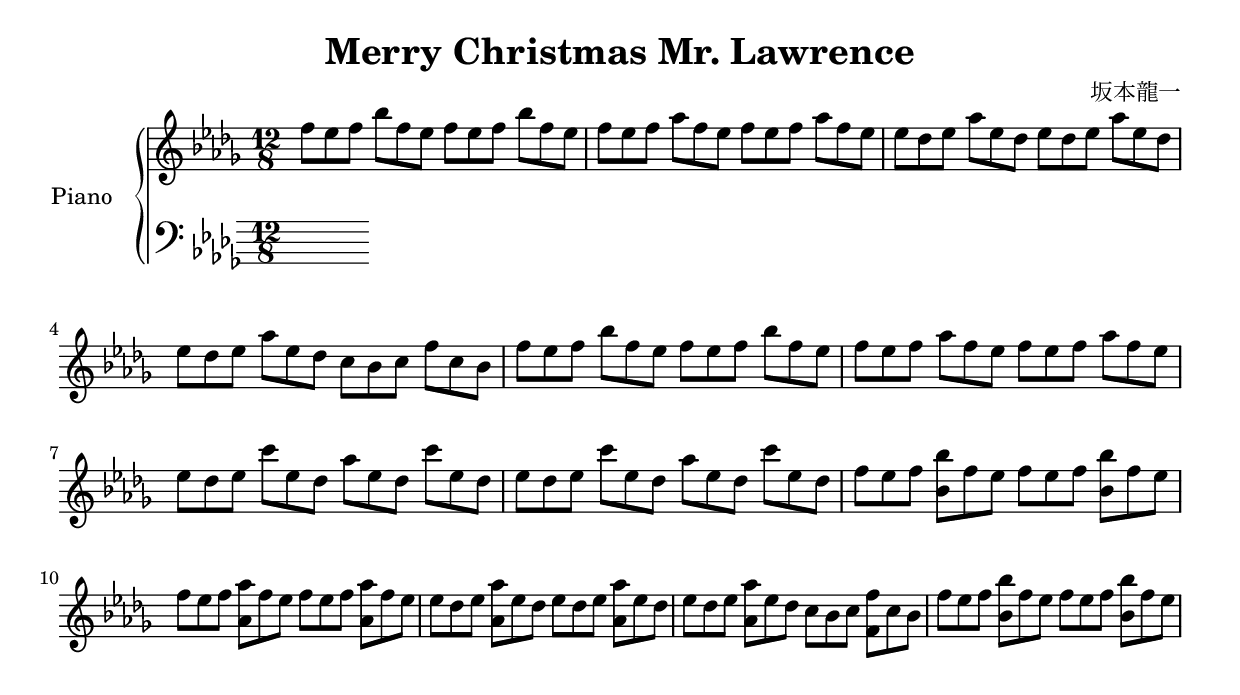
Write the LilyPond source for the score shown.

\header {
  title = "Merry Christmas Mr. Lawrence"
  composer = "坂本龍一"
}

upper = \relative des' {\key des \major \time 12/8 \clef treble
    f'8 ees f bes f ees f ees f bes f ees |
    f ees f aes f ees f ees f aes f ees |
    ees des ees aes ees des ees des ees aes ees des |
    ees des ees aes ees des c bes c f c bes |
    f' ees f bes f ees f ees f bes f ees |
    f ees f aes f ees f ees f aes f ees |
    ees des ees c' ees, des aes' ees des c' ees, des |
    ees des ees c' ees, des aes' ees des c' ees, des |
    f ees f <bes bes,> f ees f ees f <bes bes,> f ees |
    f ees f <aes aes,> f ees f ees f <aes aes,> f ees |
    ees des ees <aes aes,> ees des ees des ees <aes aes,> ees des |
    ees des ees <aes aes,> ees des c bes c <f f,> c bes |
    f' ees f <bes bes,> f ees f ees f <bes bes,> f ees |      

  }

lower = \relative des' {\key des \major \time 12/8 \clef bass
    
  }

\score {
  \new PianoStaff <<
    \set PianoStaff.instrumentName = #"Piano  "
    \new Staff = "upper" \upper
    \new Staff = "lower" \lower
    >>
  }

  \layout {}
  \midi {}
